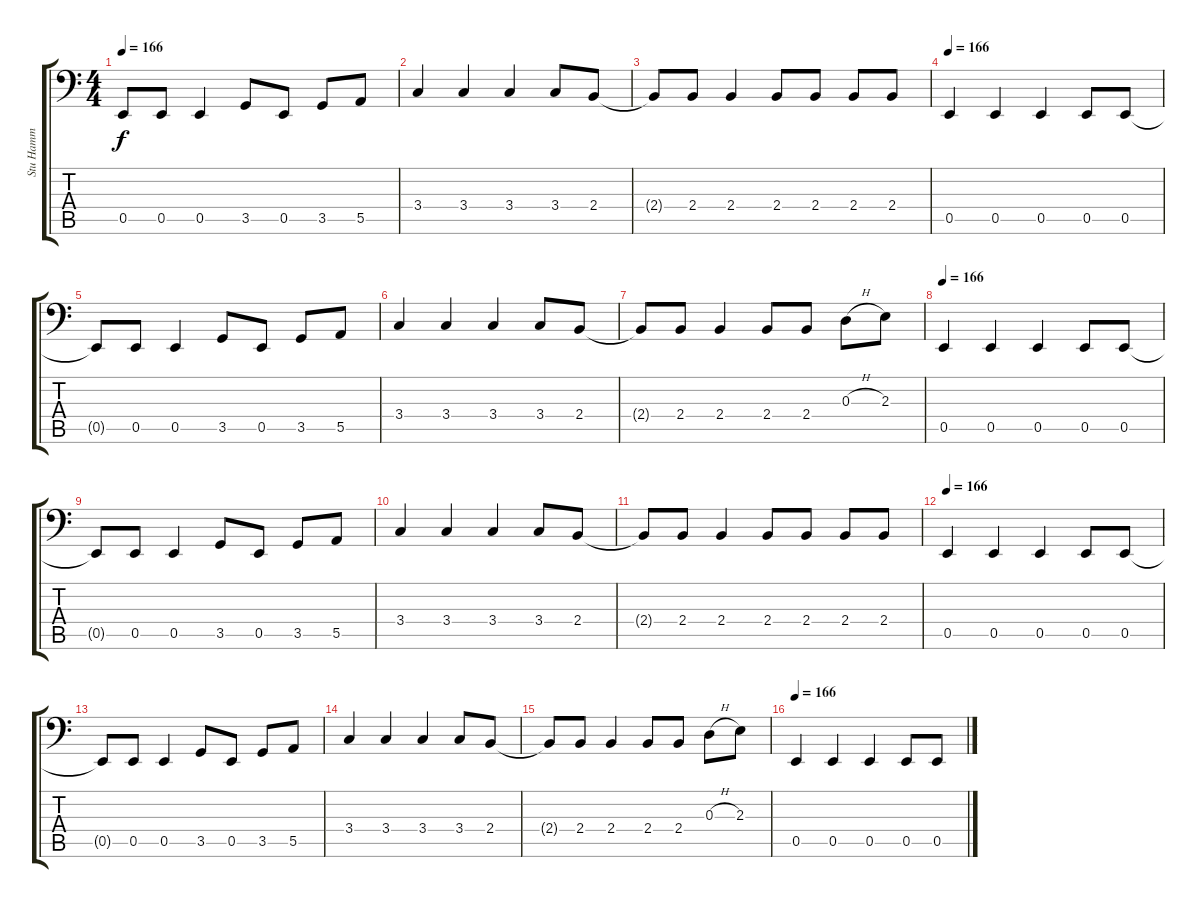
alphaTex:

\track ("Stu Hamm" "Stu Hamm") {instrument electricbassfinger}
\staff {score tabs}
\tuning (B2 G2 D2 A1 E1 D1) {hide}
\ts (4 4)
\tempo 166
\clef f4
\ks c
0.5{t}.8{dy f} 0.5.8 0.5.4 3.5.8 0.5.8 3.5.8 5.5.8 |
3.4.4 3.4.4 3.4.4 3.4.8 2.4.8 |
2.4{t}.8 2.4.8 2.4.4 2.4.8 2.4.8 2.4.8 2.4.8 |
\tempo 166
0.5.4 0.5.4 0.5.4 0.5.8 0.5.8 |
0.5{t}.8 0.5.8 0.5.4 3.5.8 0.5.8 3.5.8 5.5.8 |
3.4.4 3.4.4 3.4.4 3.4.8 2.4.8 |
2.4{t}.8 2.4.8 2.4.4 2.4.8 2.4.8 0.3{h}.8 2.3.8 |
\tempo 166
0.5.4 0.5.4 0.5.4 0.5.8 0.5.8 |
0.5{t}.8 0.5.8 0.5.4 3.5.8 0.5.8 3.5.8 5.5.8 |
3.4.4 3.4.4 3.4.4 3.4.8 2.4.8 |
2.4{t}.8 2.4.8 2.4.4 2.4.8 2.4.8 2.4.8 2.4.8 |
\tempo 166
0.5.4 0.5.4 0.5.4 0.5.8 0.5.8 |
0.5{t}.8 0.5.8 0.5.4 3.5.8 0.5.8 3.5.8 5.5.8 |
3.4.4 3.4.4 3.4.4 3.4.8 2.4.8 |
2.4{t}.8 2.4.8 2.4.4 2.4.8 2.4.8 0.3{h}.8 2.3.8 |
\tempo 166
0.5.4 0.5.4 0.5.4 0.5.8 0.5.8
